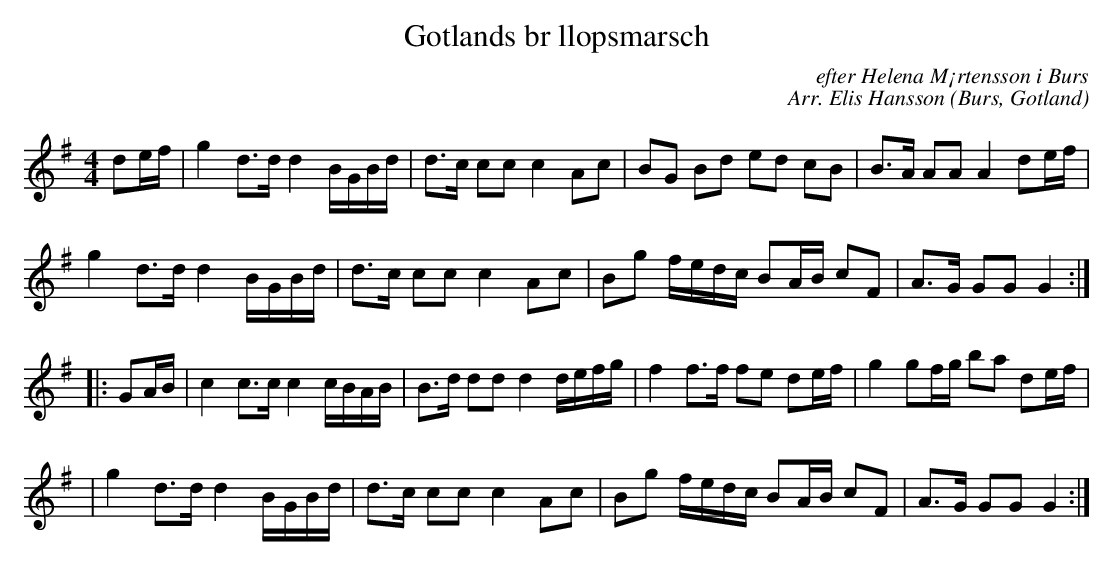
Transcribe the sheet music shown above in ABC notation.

X:1
T: Gotlands br llopsmarsch
O: Burs, Gotland
C: efter Helena M¡rtensson i Burs
C: Arr. Elis Hansson
M: 4/4
L: 1/16
K: G
V: 1
d2ef | g4 d3d d4 BGBd | d3c c2c2 c4 A2c2 | B2G2 B2d2 e2d2 c2B2 | B3A A2A2 A4 d2ef |
g4 d3d d4 BGBd | d3c c2c2 c4 A2c2 | B2g2 fedc B2AB c2F2 | A3G G2G2 G4 :|
|: G2AB | c4 c3c c4 cBAB | B3d d2d2 d4 defg | f4 f3f f2e2 d2ef | g4 g2fg b2a2 d2ef |
| g4 d3d d4 BGBd | d3c c2c2 c4 A2c2 | B2g2 fedc B2AB c2F2 | A3G G2G2 G4 :|
